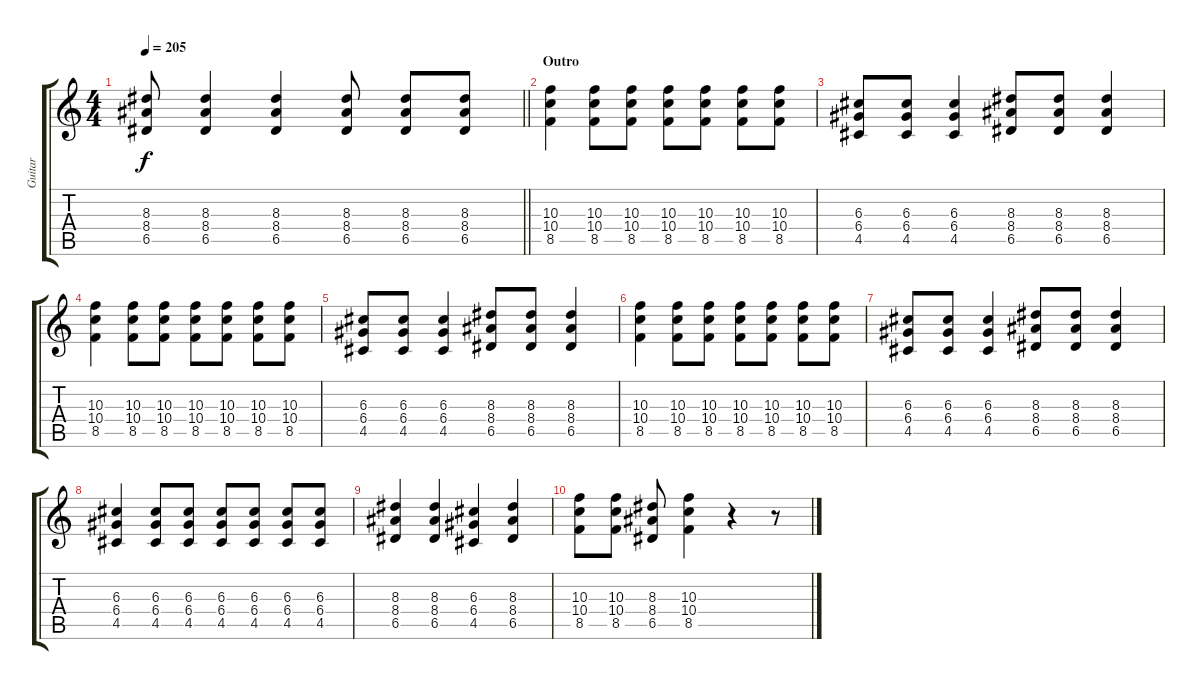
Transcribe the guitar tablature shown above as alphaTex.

\track ("Guitar" "Guitar") {instrument distortionguitar}
\staff {score tabs}
\tuning (E4 B3 G3 D3 A2 E2) {hide}
\ts (4 4)
\tempo 205
\clef g2
\barLineRight lightlight
\ks c
(8.3 8.4 6.5).8{dy f} (8.3 8.4 6.5).4 (8.3 8.4 6.5).4 (8.3 8.4 6.5).8 (8.3 8.4 6.5).8 (8.3 8.4 6.5).8 |
\section ("" "Outro")
(10.3 10.4 8.5).4 (10.3 10.4 8.5).8 (10.3 10.4 8.5).8 (10.3 10.4 8.5).8 (10.3 10.4 8.5).8 (10.3 10.4 8.5).8 (10.3 10.4 8.5).8 |
(6.3 6.4 4.5).8 (6.3 6.4 4.5).8 (6.3 6.4 4.5).4 (8.3 8.4 6.5).8 (8.3 8.4 6.5).8 (8.3 8.4 6.5).4 |
(10.3 10.4 8.5).4 (10.3 10.4 8.5).8 (10.3 10.4 8.5).8 (10.3 10.4 8.5).8 (10.3 10.4 8.5).8 (10.3 10.4 8.5).8 (10.3 10.4 8.5).8 |
(6.3 6.4 4.5).8 (6.3 6.4 4.5).8 (6.3 6.4 4.5).4 (8.3 8.4 6.5).8 (8.3 8.4 6.5).8 (8.3 8.4 6.5).4 |
(10.3 10.4 8.5).4 (10.3 10.4 8.5).8 (10.3 10.4 8.5).8 (10.3 10.4 8.5).8 (10.3 10.4 8.5).8 (10.3 10.4 8.5).8 (10.3 10.4 8.5).8 |
(6.3 6.4 4.5).8 (6.3 6.4 4.5).8 (6.3 6.4 4.5).4 (8.3 8.4 6.5).8 (8.3 8.4 6.5).8 (8.3 8.4 6.5).4 |
(6.3 6.4 4.5).4 (6.3 6.4 4.5).8 (6.3 6.4 4.5).8 (6.3 6.4 4.5).8 (6.3 6.4 4.5).8 (6.3 6.4 4.5).8 (6.3 6.4 4.5).8 |
(8.3 8.4 6.5).4 (8.3 8.4 6.5).4 (6.3 6.4 4.5).4 (8.3 8.4 6.5).4 |
(10.3 10.4 8.5).8 (10.3 10.4 8.5).8 (8.3 8.4 6.5).8 (10.3 10.4 8.5).4 r.4 r.8
